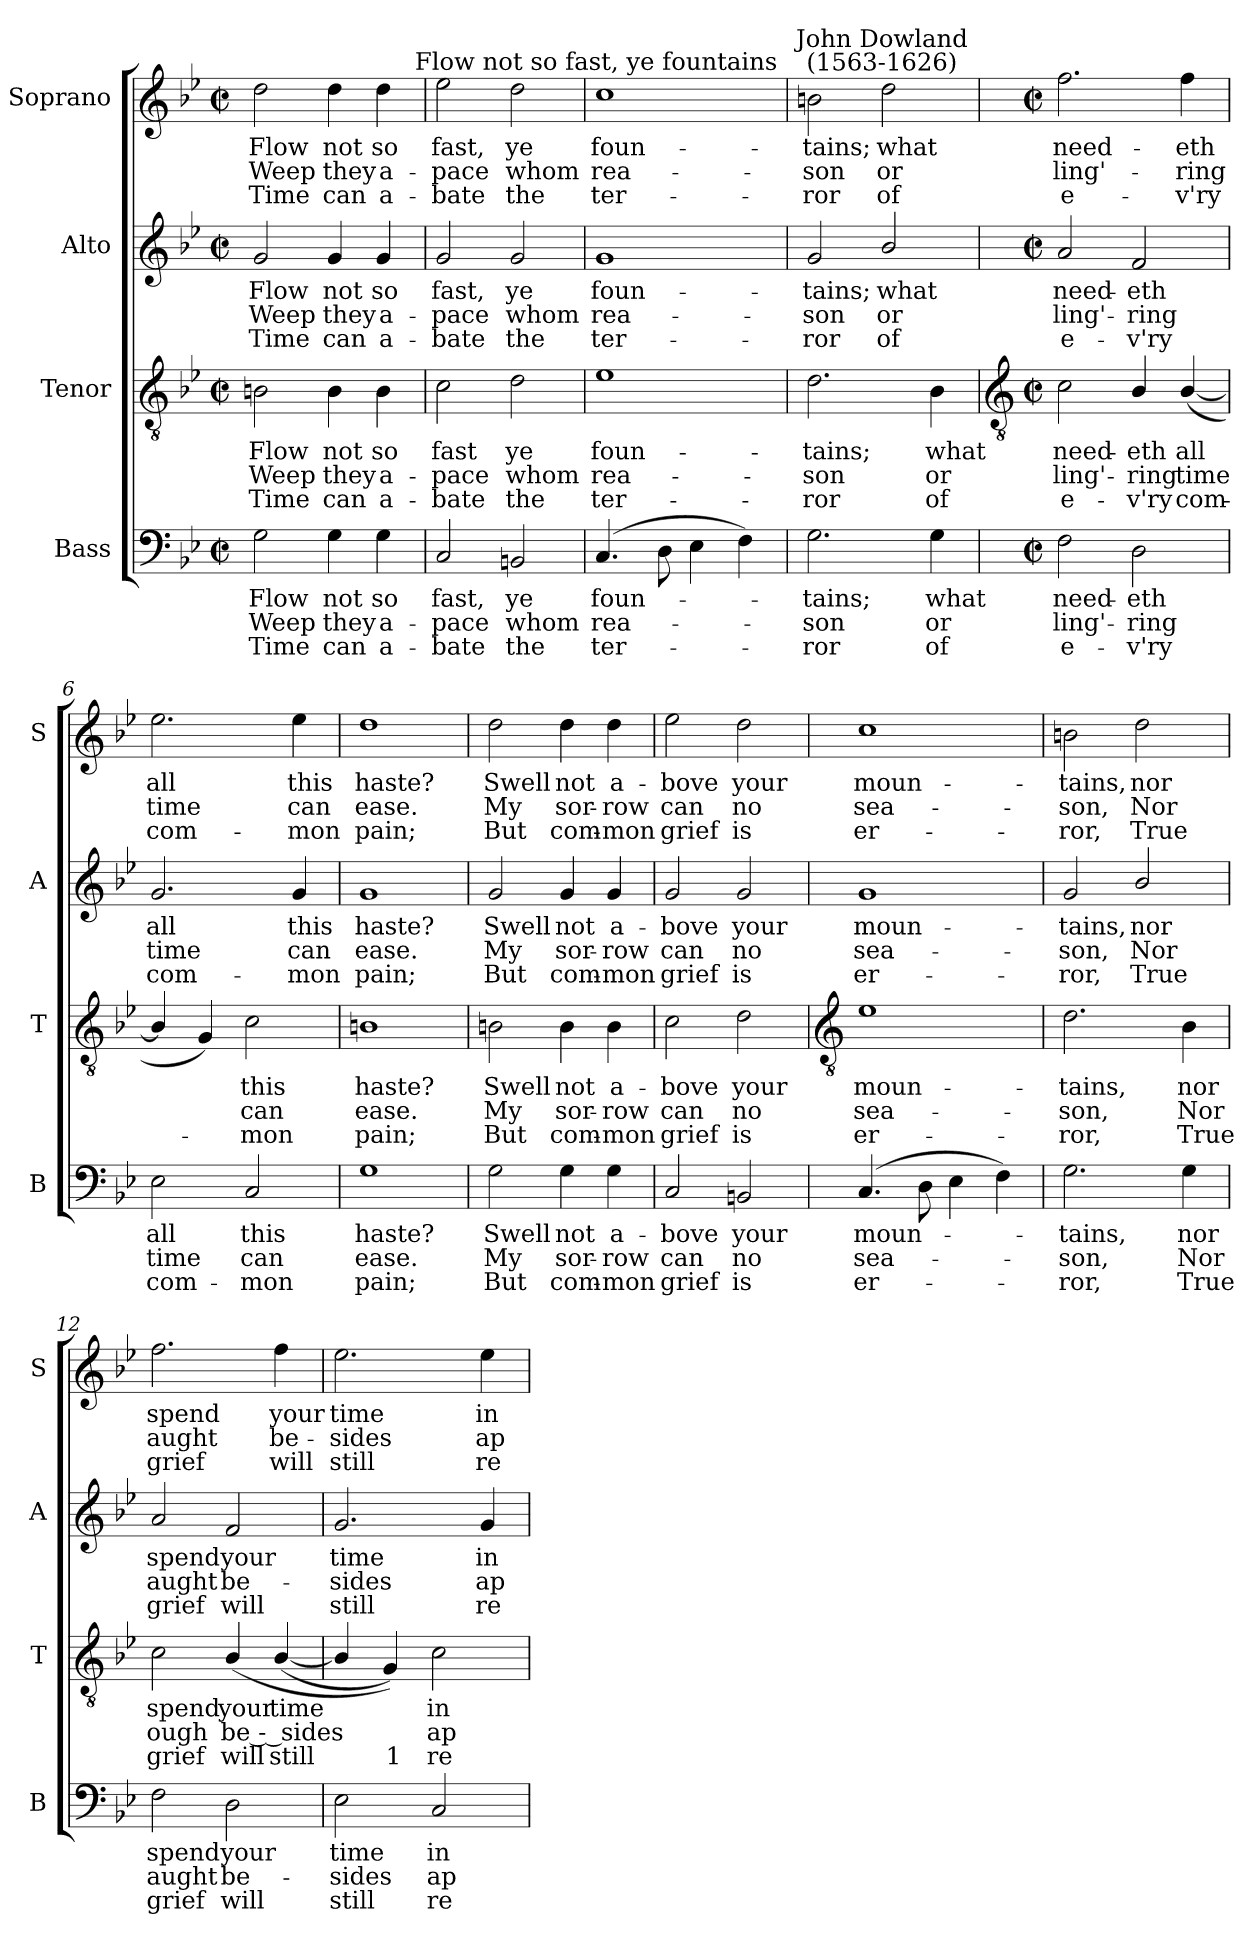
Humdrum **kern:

**kern	**text	**text	**text	**kern	**text	**text	**text	**kern	**text	**text	**text	**kern	**text	**text	**text
*part4	*part4	*part4	*part4	*part3	*part3	*part3	*part3	*part2	*part2	*part2	*part2	*part1	*part1	*part1	*part1
*staff4	*staff4	*staff4	*staff4	*staff3	*staff3	*staff3	*staff3	*staff2	*staff2	*staff2	*staff2	*staff1	*staff1	*staff1	*staff1
*I"Bass	*	*	*	*I"Tenor	*	*	*	*I"Alto	*	*	*	*I"Soprano	*	*	*
*I'B	*	*	*	*I'T	*	*	*	*I'A	*	*	*	*I'S	*	*	*
*clefF4	*	*	*	*clefGv2	*	*	*	*clefG2	*	*	*	*clefG2	*	*	*
*k[b-e-]	*	*	*	*k[b-e-]	*	*	*	*k[b-e-]	*	*	*	*k[b-e-]	*	*	*
*B-:	*	*	*	*B-:	*	*	*	*B-:	*	*	*	*B-:	*	*	*
*M2/2	*	*	*	*M2/2	*	*	*	*M2/2	*	*	*	*M2/2	*	*	*
*met(c|)	*	*	*	*met(c|)	*	*	*	*met(c|)	*	*	*	*met(c|)	*	*	*
=1	=1	=1	=1	=1	=1	=1	=1	=1	=1	=1	=1	=1	=1	=1	=1
!	!LO:LY:b	!LO:LY:b	!LO:LY:b	!	!LO:LY:b	!LO:LY:b	!LO:LY:b	!	!LO:LY:b	!LO:LY:b	!LO:LY:b	!	!LO:LY:b	!LO:LY:b	!LO:LY:b
2G	Flow	Weep	Time	2Bn	Flow	Weep	Time	2g	Flow	Weep	Time	2dd	Flow	Weep	Time
!	!LO:LY:b	!LO:LY:b	!LO:LY:b	!	!LO:LY:b	!LO:LY:b	!LO:LY:b	!	!LO:LY:b	!LO:LY:b	!LO:LY:b	!	!LO:LY:b	!LO:LY:b	!LO:LY:b
4G	not	they	can	4B	not	they	can	4g	not	they	can	4dd	not	they	can
!	!LO:LY:b	!LO:LY:b	!LO:LY:b	!	!LO:LY:b	!LO:LY:b	!LO:LY:b	!	!LO:LY:b	!LO:LY:b	!LO:LY:b	!	!LO:LY:b	!LO:LY:b	!LO:LY:b
4G	so	a-	-a-	4B	so	a-	-a-	4g	so	a-	-a-	4dd	so	a-	-a-
=2	=2	=2	=2	=2	=2	=2	=2	=2	=2	=2	=2	=2	=2	=2	=2
!	!LO:LY:b	!LO:LY:b	!LO:LY:b	!	!LO:LY:b	!LO:LY:b	!LO:LY:b	!	!LO:LY:b	!LO:LY:b	!LO:LY:b	!	!LO:LY:b	!LO:LY:b	!LO:LY:b
2C	-fast,	pace	bate	2c	-fast	pace	bate	2g	-fast,	pace	bate	2ee-	-fast,	pace	bate
!	!LO:LY:b	!LO:LY:b	!LO:LY:b	!	!LO:LY:b	!LO:LY:b	!LO:LY:b	!	!LO:LY:b	!LO:LY:b	!LO:LY:b	!	!LO:LY:b	!LO:LY:b	!LO:LY:b
2BBn	ye	whom	the	2d	ye	whom	the	2g	ye	whom	the	2dd	ye	whom	the
=3	=3	=3	=3	=3	=3	=3	=3	=3	=3	=3	=3	=3	=3	=3	=3
!	!	!	!	!	!	!	!	!	!	!	!	!LO:TX:a:cj:t=Flow not so fast, ye fountains	!	!	!
!	!LO:LY:b	!LO:LY:b	!LO:LY:b	!	!LO:LY:b	!LO:LY:b	!LO:LY:b	!	!LO:LY:b	!LO:LY:b	!LO:LY:b	!	!LO:LY:b	!LO:LY:b	!LO:LY:b
(>4.C	foun-	rea-	ter-	1e-	foun-	-rea-	-ter-	1g	foun-	-rea-	-ter-	1cc	foun-	-rea-	-ter-
8D	.	.	.	.	.	.	.	.	.	.	.	.	.	.	.
4E-	.	.	.	.	.	.	.	.	.	.	.	.	.	.	.
4F)	.	.	.	.	.	.	.	.	.	.	.	.	.	.	.
=4	=4	=4	=4	=4	=4	=4	=4	=4	=4	=4	=4	=4	=4	=4	=4
!	!LO:LY:b	!LO:LY:b	!LO:LY:b	!	!LO:LY:b	!LO:LY:b	!LO:LY:b	!	!LO:LY:b	!LO:LY:b	!LO:LY:b	!	!LO:LY:b	!LO:LY:b	!LO:LY:b
2.G	tains;	son	ror	2.d	-tains;	son	ror	2g	-tains;	son	ror	2bn	-tains;	son	ror
!	!	!	!	!	!	!	!	!	!	!	!	!LO:TX:a:cj:t=John Dowland\n(1563-1626)	!	!	!
!	!	!	!	!	!	!	!	!	!LO:LY:b	!LO:LY:b	!LO:LY:b	!	!LO:LY:b	!LO:LY:b	!LO:LY:b
.	.	.	.	.	.	.	.	2b-/	what	or	of	2dd	what	or	of
!	!LO:LY:b	!LO:LY:b	!LO:LY:b	!	!LO:LY:b	!LO:LY:b	!LO:LY:b	!	!	!	!	!	!	!	!
4G	what	or	of	4B-	what	or	of	.	.	.	.	.	.	.	.
!!LO:LB:g=z
=5	=5	=5	=5	=5	=5	=5	=5	=5	=5	=5	=5	=5	=5	=5	=5
*	*	*	*	*clefGv2	*	*	*	*	*	*	*	*	*	*	*
*M2/2	*	*	*	*M2/2	*	*	*	*M2/2	*	*	*	*M2/2	*	*	*
*met(c|)	*	*	*	*met(c|)	*	*	*	*met(c|)	*	*	*	*met(c|)	*	*	*
!	!LO:LY:b	!LO:LY:b	!LO:LY:b	!	!LO:LY:b	!LO:LY:b	!LO:LY:b	!	!LO:LY:b	!LO:LY:b	!LO:LY:b	!	!LO:LY:b	!LO:LY:b	!LO:LY:b
2F	need-	-ling'-	-e-	2c	need-	-ling'-	-e-	2a	need-	-ling'-	-e-	2.ff	need-	-ling'-	-e-
!	!LO:LY:b	!LO:LY:b	!LO:LY:b	!	!LO:LY:b	!LO:LY:b	!LO:LY:b	!	!LO:LY:b	!LO:LY:b	!LO:LY:b	!	!	!	!
2D	-eth	ring	v'ry	4B-/	-eth	ring	v'ry	2f	-eth	ring	v'ry	.	.	.	.
!	!	!	!	!	!LO:LY:b	!LO:LY:b	!LO:LY:b	!	!	!	!	!	!LO:LY:b	!LO:LY:b	!LO:LY:b
.	.	.	.	(<[4B-/	all	time	com-	.	.	.	.	4ff	-eth	ring	v'ry
=6	=6	=6	=6	=6	=6	=6	=6	=6	=6	=6	=6	=6	=6	=6	=6
!	!LO:LY:b	!LO:LY:b	!LO:LY:b	!	!	!	!	!	!LO:LY:b	!LO:LY:b	!LO:LY:b	!	!LO:LY:b	!LO:LY:b	!LO:LY:b
2E-	all	time	com-	4B-/]	.	.	.	2.g	all	time	com-	2.ee-	all	time	com-
.	.	.	.	4G)	.	.	.	.	.	.	.	.	.	.	.
!	!LO:LY:b	!LO:LY:b	!LO:LY:b	!	!LO:LY:b	!LO:LY:b	!LO:LY:b	!	!	!	!	!	!	!	!
2C	-this	can	mon	2c	this	can	mon	.	.	.	.	.	.	.	.
!	!	!	!	!	!	!	!	!	!LO:LY:b	!LO:LY:b	!LO:LY:b	!	!LO:LY:b	!LO:LY:b	!LO:LY:b
.	.	.	.	.	.	.	.	4g	-this	can	mon	4ee-	-this	can	mon
=7	=7	=7	=7	=7	=7	=7	=7	=7	=7	=7	=7	=7	=7	=7	=7
!	!LO:LY:b	!LO:LY:b	!LO:LY:b	!	!LO:LY:b	!LO:LY:b	!LO:LY:b	!	!LO:LY:b	!LO:LY:b	!LO:LY:b	!	!LO:LY:b	!LO:LY:b	!LO:LY:b
1G	haste?	ease.	pain;	1Bn	haste?	ease.	pain;	1g	haste?	ease.	pain;	1dd	haste?	ease.	pain;
=8	=8	=8	=8	=8	=8	=8	=8	=8	=8	=8	=8	=8	=8	=8	=8
!	!LO:LY:b	!LO:LY:b	!LO:LY:b	!	!LO:LY:b	!LO:LY:b	!LO:LY:b	!	!LO:LY:b	!LO:LY:b	!LO:LY:b	!	!LO:LY:b	!LO:LY:b	!LO:LY:b
2G	Swell	My	But	2Bn	Swell	My	But	2g	Swell	My	But	2dd	Swell	My	But
!	!LO:LY:b	!LO:LY:b	!LO:LY:b	!	!LO:LY:b	!LO:LY:b	!LO:LY:b	!	!LO:LY:b	!LO:LY:b	!LO:LY:b	!	!LO:LY:b	!LO:LY:b	!LO:LY:b
4G	not	sor-	-com-	4B	not	sor-	-com-	4g	not	sor-	-com-	4dd	not	sor-	-com-
!	!LO:LY:b	!LO:LY:b	!LO:LY:b	!	!LO:LY:b	!LO:LY:b	!LO:LY:b	!	!LO:LY:b	!LO:LY:b	!LO:LY:b	!	!LO:LY:b	!LO:LY:b	!LO:LY:b
4G	-a-	-row	mon	4B	-a-	-row	mon	4g	-a-	-row	mon	4dd	-a-	-row	mon
=9	=9	=9	=9	=9	=9	=9	=9	=9	=9	=9	=9	=9	=9	=9	=9
!	!LO:LY:b	!LO:LY:b	!LO:LY:b	!	!LO:LY:b	!LO:LY:b	!LO:LY:b	!	!LO:LY:b	!LO:LY:b	!LO:LY:b	!	!LO:LY:b	!LO:LY:b	!LO:LY:b
2C	bove	can	grief	2c	bove	can	grief	2g	bove	can	grief	2ee-	bove	can	grief
!	!LO:LY:b	!LO:LY:b	!LO:LY:b	!	!LO:LY:b	!LO:LY:b	!LO:LY:b	!	!LO:LY:b	!LO:LY:b	!LO:LY:b	!	!LO:LY:b	!LO:LY:b	!LO:LY:b
2BBn	your	no	is	2d	your	no	is	2g	your	no	is	2dd	your	no	is
!!LO:LB:g=z
=10	=10	=10	=10	=10	=10	=10	=10	=10	=10	=10	=10	=10	=10	=10	=10
*	*	*	*	*clefGv2	*	*	*	*	*	*	*	*	*	*	*
!	!LO:LY:b	!LO:LY:b	!LO:LY:b	!	!LO:LY:b	!LO:LY:b	!LO:LY:b	!	!LO:LY:b	!LO:LY:b	!LO:LY:b	!	!LO:LY:b	!LO:LY:b	!LO:LY:b
(>4.C	moun-	sea-	er-	1e-	moun-	-sea-	-er-	1g	moun-	-sea-	-er-	1cc	moun-	-sea-	-er-
8D	.	.	.	.	.	.	.	.	.	.	.	.	.	.	.
4E-	.	.	.	.	.	.	.	.	.	.	.	.	.	.	.
4F)	.	.	.	.	.	.	.	.	.	.	.	.	.	.	.
=11	=11	=11	=11	=11	=11	=11	=11	=11	=11	=11	=11	=11	=11	=11	=11
!	!LO:LY:b	!LO:LY:b	!LO:LY:b	!	!LO:LY:b	!LO:LY:b	!LO:LY:b	!	!LO:LY:b	!LO:LY:b	!LO:LY:b	!	!LO:LY:b	!LO:LY:b	!LO:LY:b
2.G	tains,	son,	ror,	2.d	-tains,	son,	ror,	2g	-tains,	son,	ror,	2bn	-tains,	son,	ror,
!	!	!	!	!	!	!	!	!	!LO:LY:b	!LO:LY:b	!LO:LY:b	!	!LO:LY:b	!LO:LY:b	!LO:LY:b
.	.	.	.	.	.	.	.	2b-/	nor	Nor	True	2dd	nor	Nor	True
!	!LO:LY:b	!LO:LY:b	!LO:LY:b	!	!LO:LY:b	!LO:LY:b	!LO:LY:b	!	!	!	!	!	!	!	!
4G	nor	Nor	True	4B-	nor	Nor	True	.	.	.	.	.	.	.	.
=12	=12	=12	=12	=12	=12	=12	=12	=12	=12	=12	=12	=12	=12	=12	=12
!	!LO:LY:b	!LO:LY:b	!LO:LY:b	!	!LO:LY:b	!LO:LY:b	!LO:LY:b	!	!LO:LY:b	!LO:LY:b	!LO:LY:b	!	!LO:LY:b	!LO:LY:b	!LO:LY:b
2F	spend	aught	grief	2c	spend	ough	grief	2a	spend	aught	grief	2.ff	spend	aught	grief
!	!LO:LY:b	!LO:LY:b	!LO:LY:b	!	!LO:LY:b	!LO:LY:b	!LO:LY:b	!	!LO:LY:b	!LO:LY:b	!LO:LY:b	!	!	!	!
2D	your	be-	-will	(<4B-/	your	be - sides	will	2f	your	be-	-will	.	.	.	.
!	!	!	!	!	!LO:LY:b	!	!LO:LY:b	!	!	!	!	!	!LO:LY:b	!LO:LY:b	!LO:LY:b
.	.	.	.	(<[4B-/	time	.	still	.	.	.	.	4ff	your	be-	-will
=13	=13	=13	=13	=13	=13	=13	=13	=13	=13	=13	=13	=13	=13	=13	=13
!	!LO:LY:b	!LO:LY:b	!LO:LY:b	!	!	!	!	!	!LO:LY:b	!LO:LY:b	!LO:LY:b	!	!LO:LY:b	!LO:LY:b	!LO:LY:b
2E-	time	sides	still	4B-/]	.	.	.	2.g	time	sides	still	2.ee-	time	sides	still
!	!	!	!	!	!	!	!LO:LY:b	!	!	!	!	!	!	!	!
.	.	.	.	4G/))	.	.	1	.	.	.	.	.	.	.	.
!	!LO:LY:b	!LO:LY:b	!LO:LY:b	!	!LO:LY:b	!LO:LY:b	!LO:LY:b	!	!	!	!	!	!	!	!
2C	in	ap-	-re-	2c	in	ap-	-re-	.	.	.	.	.	.	.	.
!	!	!	!	!	!	!	!	!	!LO:LY:b	!LO:LY:b	!LO:LY:b	!	!LO:LY:b	!LO:LY:b	!LO:LY:b
.	.	.	.	.	.	.	.	4g	in	ap-	-re-	4ee-	in	ap-	-re-
=	=	=	=	=	=	=	=	=	=	=	=	=	=	=	=
*-	*-	*-	*-	*-	*-	*-	*-	*-	*-	*-	*-	*-	*-	*-	*-
